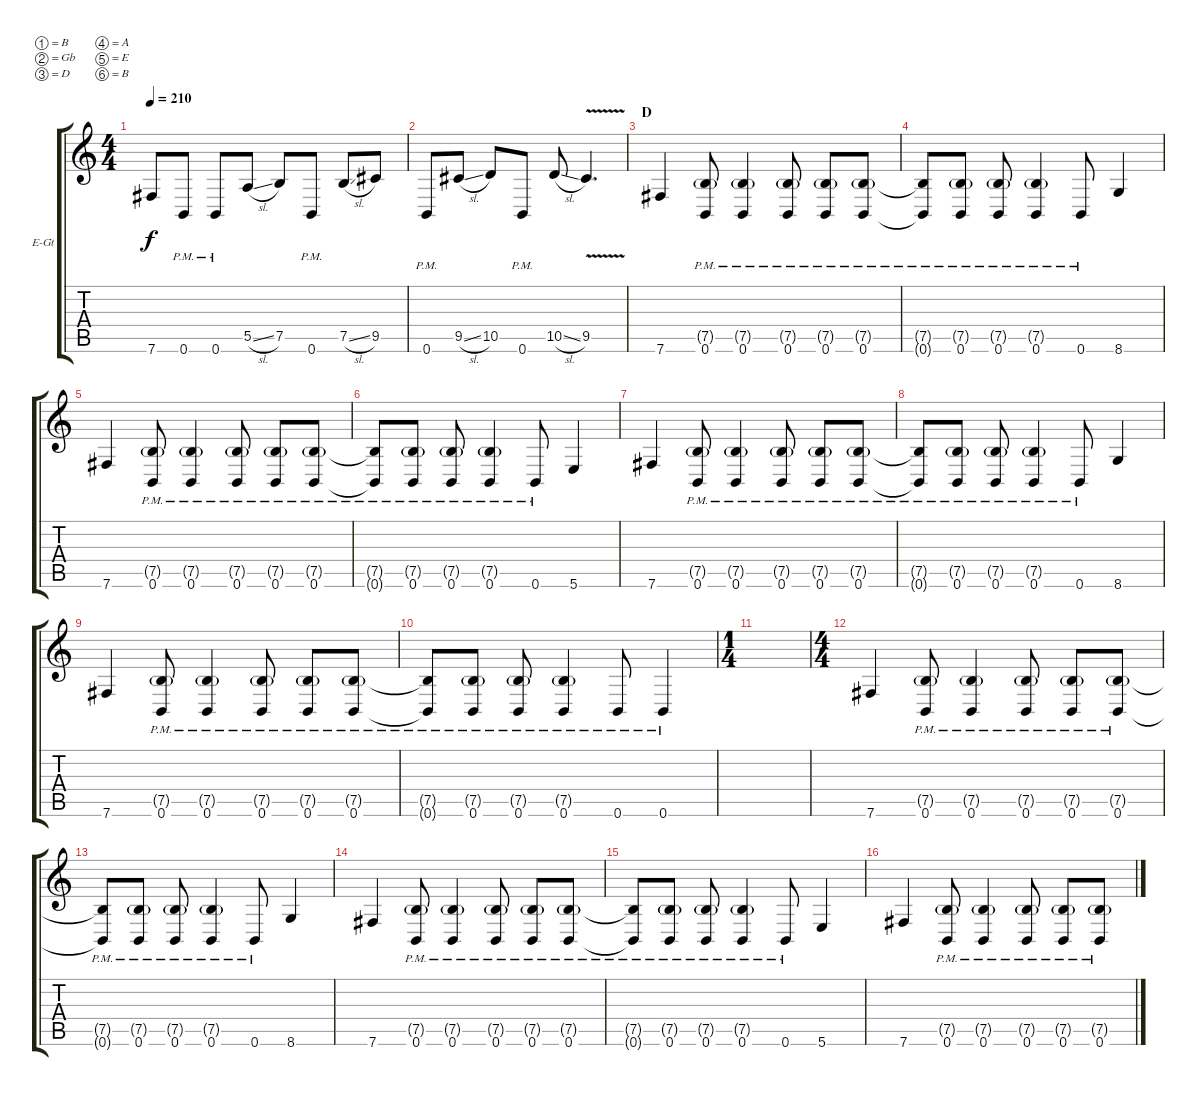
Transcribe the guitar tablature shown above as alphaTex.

\bracketExtendMode groupsimilarinstruments
\firstSystemTrackNameOrientation horizontal
\otherSystemsTrackNameOrientation horizontal
\track ("Rhythm Guitar" "E-Gt") {instrument distortionguitar}
\staff {score tabs}
\tuning (B3 Gb3 D3 A2 E2 B1)
\ts (4 4)
\tempo 210
\clef g2
\ks c
7.6.8{dy f} 0.6{pm}.8 0.6{pm}.8 5.5{sl}.8 7.5.8 0.6{pm}.8 7.5{sl}.8 9.5.8 |
0.6{pm}.8 9.5{sl}.8 10.5.8 0.6{pm}.8 10.5{sl}.8 9.5{v}.4{d} |
\section ("" "D")
7.6.4 (0.6{pm} 7.5{g pm}).8 (7.5{g pm} 0.6{pm}).4 (0.6{pm} 7.5{g pm}).8 (7.5{g pm} 0.6{pm}).8 (0.6{pm} 7.5{g pm}).8 |
(0.6{pm t} 7.5{pm t}).8 (7.5{g pm} 0.6{pm}).8 (0.6{pm} 7.5{g pm}).8 (7.5{g pm} 0.6{pm}).4 0.6{pm}.8 8.6.4 |
7.6.4 (0.6{pm} 7.5{g pm}).8 (7.5{g pm} 0.6{pm}).4 (0.6{pm} 7.5{g pm}).8 (7.5{g pm} 0.6{pm}).8 (0.6{pm} 7.5{g pm}).8 |
(0.6{pm t} 7.5{pm t}).8 (7.5{g pm} 0.6{pm}).8 (0.6{pm} 7.5{g pm}).8 (7.5{g pm} 0.6{pm}).4 0.6{pm}.8 5.6.4 |
7.6.4 (0.6{pm} 7.5{g pm}).8 (7.5{g pm} 0.6{pm}).4 (0.6{pm} 7.5{g pm}).8 (7.5{g pm} 0.6{pm}).8 (0.6{pm} 7.5{g pm}).8 |
(0.6{pm t} 7.5{pm t}).8 (7.5{g pm} 0.6{pm}).8 (0.6{pm} 7.5{g pm}).8 (7.5{g pm} 0.6{pm}).4 0.6{pm}.8 8.6.4 |
7.6.4 (0.6{pm} 7.5{g pm}).8 (7.5{g pm} 0.6{pm}).4 (0.6{pm} 7.5{g pm}).8 (7.5{g pm} 0.6{pm}).8 (0.6{pm} 7.5{g pm}).8 |
(0.6{pm t} 7.5{pm t}).8 (7.5{g pm} 0.6{pm}).8 (0.6{pm} 7.5{g pm}).8 (7.5{g pm} 0.6{pm}).4 0.6{pm}.8 0.6{pm}.4 |
\ts (1 4)
|
\ts (4 4)
7.6.4 (0.6{pm} 7.5{g pm}).8 (7.5{g pm} 0.6{pm}).4 (0.6{pm} 7.5{g pm}).8 (7.5{g pm} 0.6{pm}).8 (0.6{pm} 7.5{g pm}).8 |
(0.6{pm t} 7.5{pm t}).8 (7.5{g pm} 0.6{pm}).8 (0.6{pm} 7.5{g pm}).8 (7.5{g pm} 0.6{pm}).4 0.6{pm}.8 8.6.4 |
7.6.4 (0.6{pm} 7.5{g pm}).8 (7.5{g pm} 0.6{pm}).4 (0.6{pm} 7.5{g pm}).8 (7.5{g pm} 0.6{pm}).8 (0.6{pm} 7.5{g pm}).8 |
(0.6{pm t} 7.5{pm t}).8 (7.5{g pm} 0.6{pm}).8 (0.6{pm} 7.5{g pm}).8 (7.5{g pm} 0.6{pm}).4 0.6{pm}.8 5.6.4 |
7.6.4 (0.6{pm} 7.5{g pm}).8 (7.5{g pm} 0.6{pm}).4 (0.6{pm} 7.5{g pm}).8 (7.5{g pm} 0.6{pm}).8 (0.6{pm} 7.5{g pm}).8
